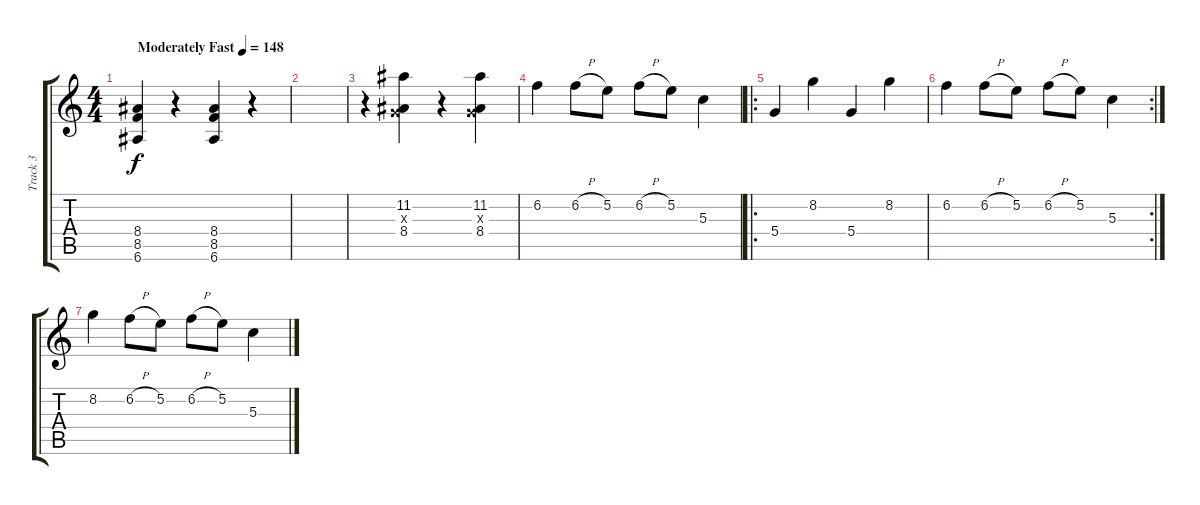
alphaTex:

\track ("Track 3" "Track 3") {instrument distortionguitar}
\staff {score tabs}
\tuning (E4 B3 G3 D3 A2 E2) {hide}
\ts (4 4)
\tempo (148 "Moderately Fast")
\clef g2
\ks c
(8.4 8.5 6.6).4{dy f instrument distortionguitar} r.4 (8.4 8.5 6.6).4 r.4 |
|
r.4 (11.2 0.3{x} 8.4).4 r.4 (11.2 0.3{x} 8.4).4 |
6.2.4 6.2{h}.8 5.2.8 6.2{h}.8 5.2.8 5.3.4 |
\ro
5.4.4 8.2.4 5.4.4 8.2.4 |
\rc 2
6.2.4 6.2{h}.8 5.2.8 6.2{h}.8 5.2.8 5.3.4 |
8.2.4 6.2{h}.8 5.2.8 6.2{h}.8 5.2.8 5.3.4
